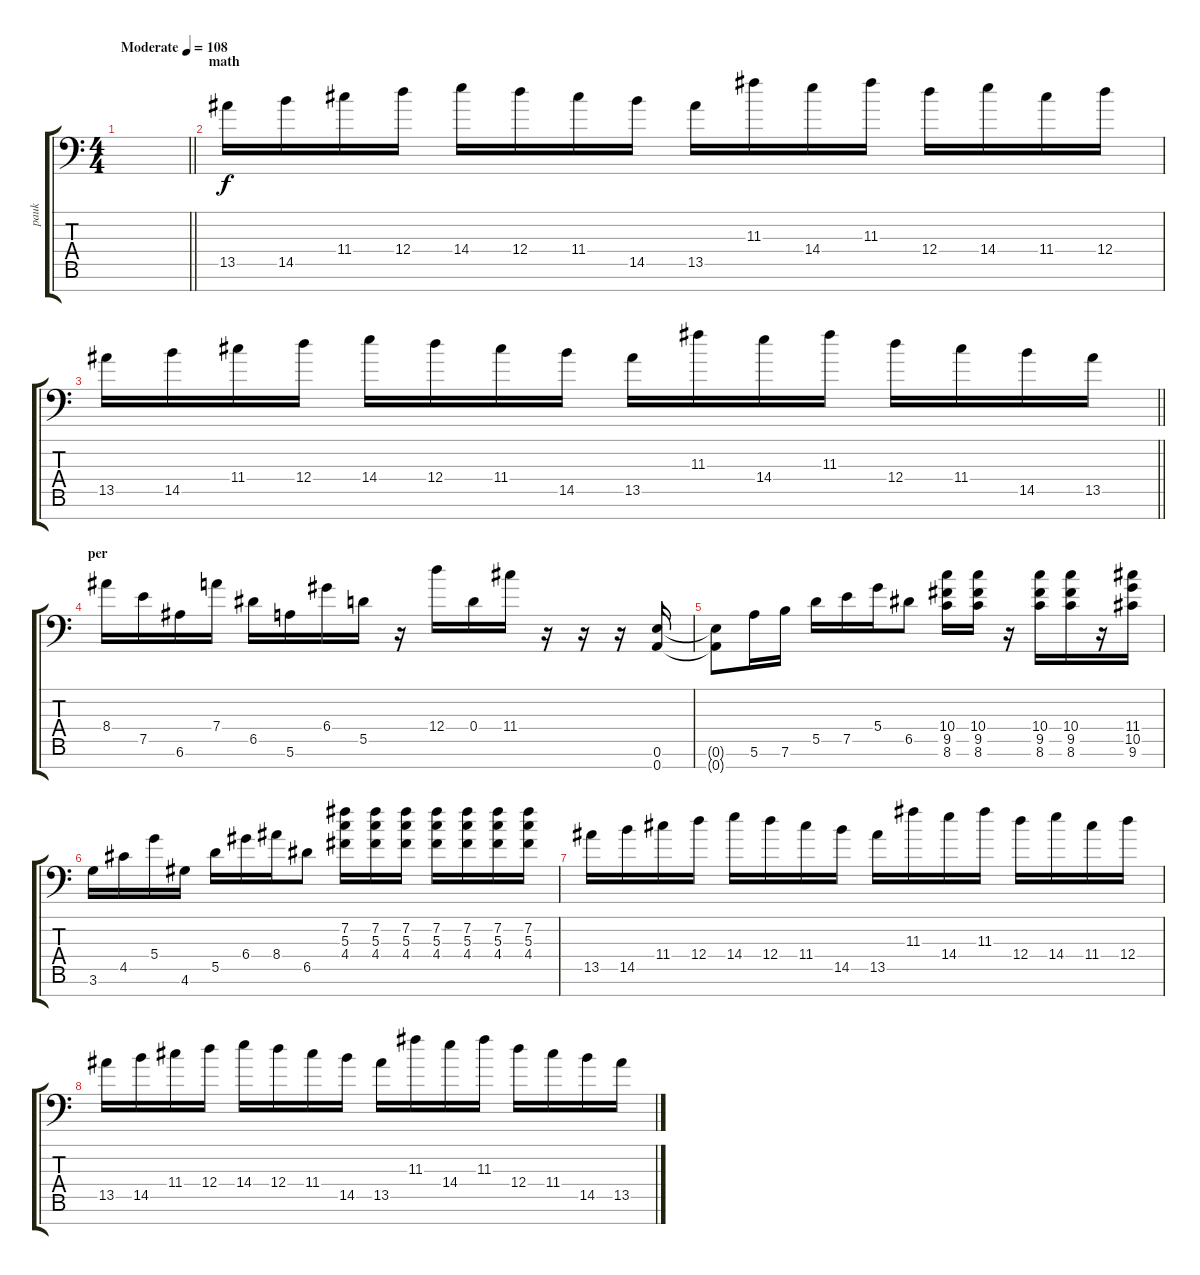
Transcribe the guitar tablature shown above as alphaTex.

\track ("pauk" "pauk") {instrument overdrivenguitar}
\staff {score tabs}
\tuning (E4 B3 G3 D3 A2 E2 A1) {hide}
\ts (4 4)
\tempo (108 "Moderate")
\clef f4
\barLineRight lightlight
\ks c
|
\section ("" "math")
13.5.16 14.5.16 11.4.16 12.4.16 14.4.16 12.4.16 11.4.16 14.5.16 13.5.16 11.3.16 14.4.16 11.3.16 12.4.16 14.4.16 11.4.16 12.4.16 |
\barLineRight lightlight
13.5.16 14.5.16 11.4.16 12.4.16 14.4.16 12.4.16 11.4.16 14.5.16 13.5.16 11.3.16 14.4.16 11.3.16 12.4.16 11.4.16 14.5.16 13.5.16 |
\section ("" "per")
8.4.16 7.5.16 6.6.16 7.4.16 6.5.16 5.6.16 6.4.16 5.5.16 r.16 12.4.16 0.4.16 11.4.16 r.16 r.16 r.16 (0.6 0.7).16 |
(0.6{t} 0.7{t}).8 5.6.16 7.6.16 5.5.16 7.5.16 5.4.16 6.5.8 (10.4 9.5 8.6).16 (10.4 9.5 8.6).16 r.16 (10.4 9.5 8.6).16 (10.4 9.5 8.6).16 r.16 (11.4 10.5 9.6).16 |
3.6.16 4.5.16 5.4.16 4.6.16 5.5.16 6.4.16 8.4.16 6.5.8 (7.2 5.3 4.4).16 (7.2 5.3 4.4).16 (7.2 5.3 4.4).16 (7.2 5.3 4.4).16 (7.2 5.3 4.4).16 (7.2 5.3 4.4).16 (7.2 5.3 4.4).16 |
13.5.16 14.5.16 11.4.16 12.4.16 14.4.16 12.4.16 11.4.16 14.5.16 13.5.16 11.3.16 14.4.16 11.3.16 12.4.16 14.4.16 11.4.16 12.4.16 |
13.5.16 14.5.16 11.4.16 12.4.16 14.4.16 12.4.16 11.4.16 14.5.16 13.5.16 11.3.16 14.4.16 11.3.16 12.4.16 11.4.16 14.5.16 13.5.16
